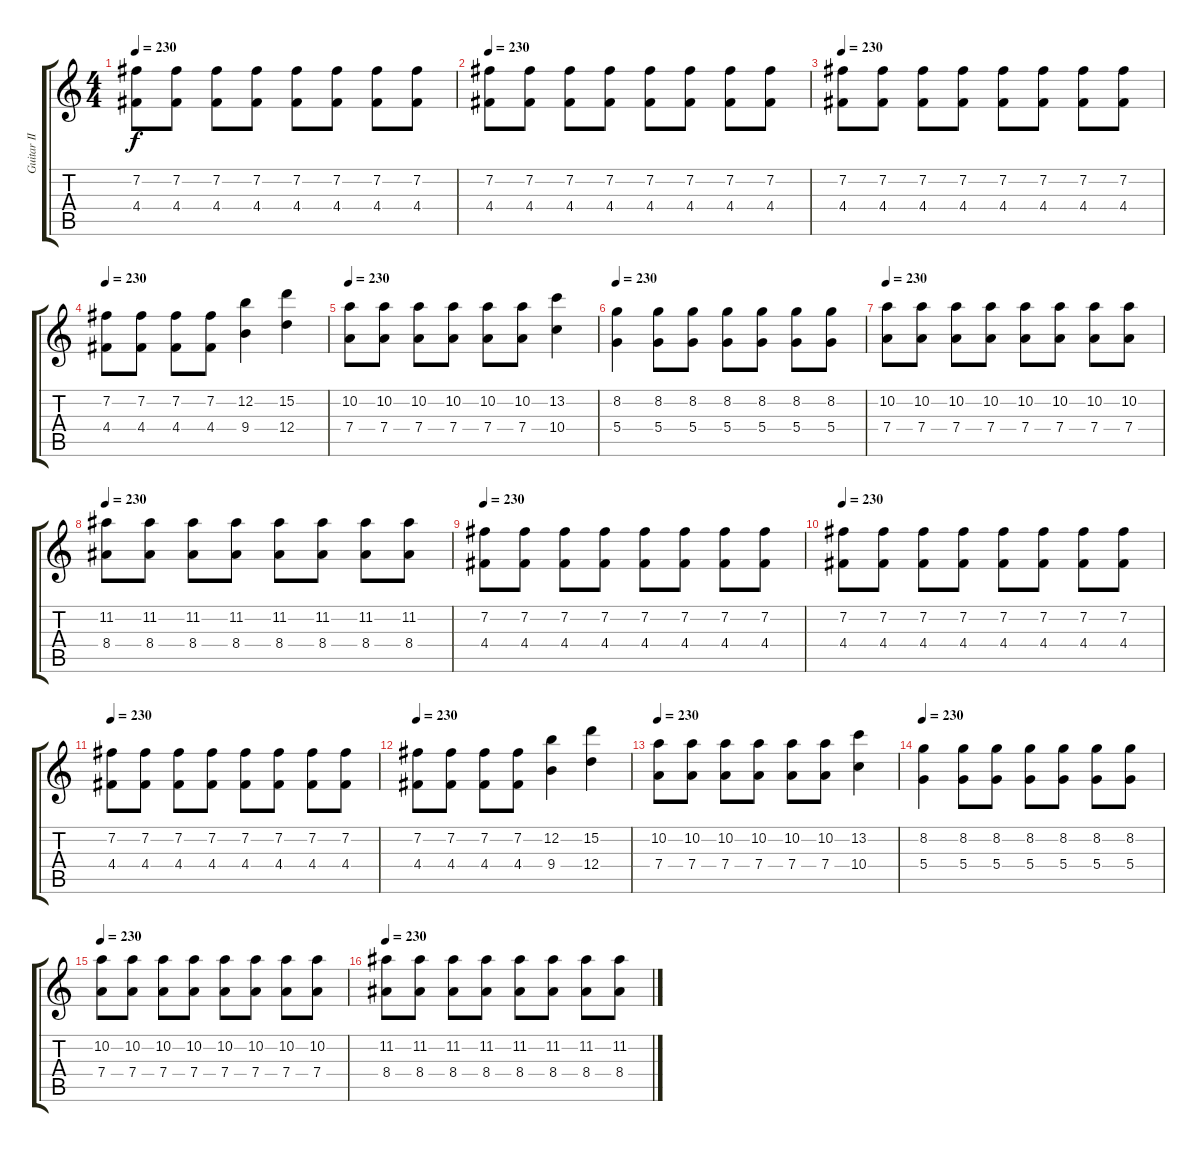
\track ("Guitar II" "Guitar II") {instrument distortionguitar}
\staff {score tabs}
\tuning (E4 B3 G3 D3 A2 E2) {hide}
\ts (4 4)
\tempo 230
\clef g2
\ks c
(7.2 4.4).8{dy f volume 16} (7.2 4.4).8 (7.2 4.4).8 (7.2 4.4).8 (7.2 4.4).8 (7.2 4.4).8 (7.2 4.4).8 (7.2 4.4).8 |
\tempo 230
(7.2 4.4).8 (7.2 4.4).8 (7.2 4.4).8 (7.2 4.4).8 (7.2 4.4).8 (7.2 4.4).8 (7.2 4.4).8 (7.2 4.4).8 |
\tempo 230
(7.2 4.4).8 (7.2 4.4).8 (7.2 4.4).8 (7.2 4.4).8 (7.2 4.4).8 (7.2 4.4).8 (7.2 4.4).8 (7.2 4.4).8 |
\tempo 230
(7.2 4.4).8 (7.2 4.4).8 (7.2 4.4).8 (7.2 4.4).8 (12.2 9.4).4 (15.2 12.4).4 |
\tempo 230
(10.2 7.4).8 (10.2 7.4).8 (10.2 7.4).8 (10.2 7.4).8 (10.2 7.4).8 (10.2 7.4).8 (13.2 10.4).4 |
\tempo 230
(8.2 5.4).4 (8.2 5.4).8 (8.2 5.4).8 (8.2 5.4).8 (8.2 5.4).8 (8.2 5.4).8 (8.2 5.4).8 |
\tempo 230
(10.2 7.4).8 (10.2 7.4).8 (10.2 7.4).8 (10.2 7.4).8 (10.2 7.4).8 (10.2 7.4).8 (10.2 7.4).8 (10.2 7.4).8 |
\tempo 230
(11.2 8.4).8 (11.2 8.4).8 (11.2 8.4).8 (11.2 8.4).8 (11.2 8.4).8 (11.2 8.4).8 (11.2 8.4).8 (11.2 8.4).8 |
\tempo 230
(7.2 4.4).8 (7.2 4.4).8 (7.2 4.4).8 (7.2 4.4).8 (7.2 4.4).8 (7.2 4.4).8 (7.2 4.4).8 (7.2 4.4).8 |
\tempo 230
(7.2 4.4).8 (7.2 4.4).8 (7.2 4.4).8 (7.2 4.4).8 (7.2 4.4).8 (7.2 4.4).8 (7.2 4.4).8 (7.2 4.4).8 |
\tempo 230
(7.2 4.4).8 (7.2 4.4).8 (7.2 4.4).8 (7.2 4.4).8 (7.2 4.4).8 (7.2 4.4).8 (7.2 4.4).8 (7.2 4.4).8 |
\tempo 230
(7.2 4.4).8 (7.2 4.4).8 (7.2 4.4).8 (7.2 4.4).8 (12.2 9.4).4 (15.2 12.4).4 |
\tempo 230
(10.2 7.4).8 (10.2 7.4).8 (10.2 7.4).8 (10.2 7.4).8 (10.2 7.4).8 (10.2 7.4).8 (13.2 10.4).4 |
\tempo 230
(8.2 5.4).4 (8.2 5.4).8 (8.2 5.4).8 (8.2 5.4).8 (8.2 5.4).8 (8.2 5.4).8 (8.2 5.4).8 |
\tempo 230
(10.2 7.4).8 (10.2 7.4).8 (10.2 7.4).8 (10.2 7.4).8 (10.2 7.4).8 (10.2 7.4).8 (10.2 7.4).8 (10.2 7.4).8 |
\tempo 230
(11.2 8.4).8 (11.2 8.4).8 (11.2 8.4).8 (11.2 8.4).8 (11.2 8.4).8 (11.2 8.4).8 (11.2 8.4).8 (11.2 8.4).8
